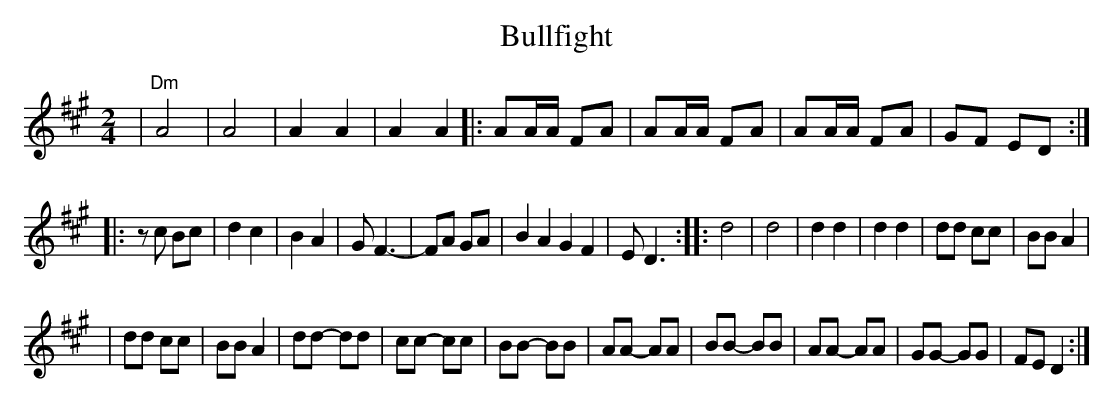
X:1
T: Bullfight
M: 2/4
L: 1/8
K: D^g
| "Dm"A4 | A4 | A2 A2 | A2 A2 \
|: AA/A/ FA | AA/A/ FA| AA/A/ FA | GF ED :|
|: zc Bc | d2c2 | B2A2 | GF3- | FA GA |  B2A2 G2F2 | ED3 \
:: d4 | d4 | d2 d2 | d2 d2 | dd cc | BB A2 |
| dd cc | BB A2 | dd- dd | cc- cc | BB- BB \
| AA- AA | BB- BB | AA- AA | GG- GG | FE D2 :|
